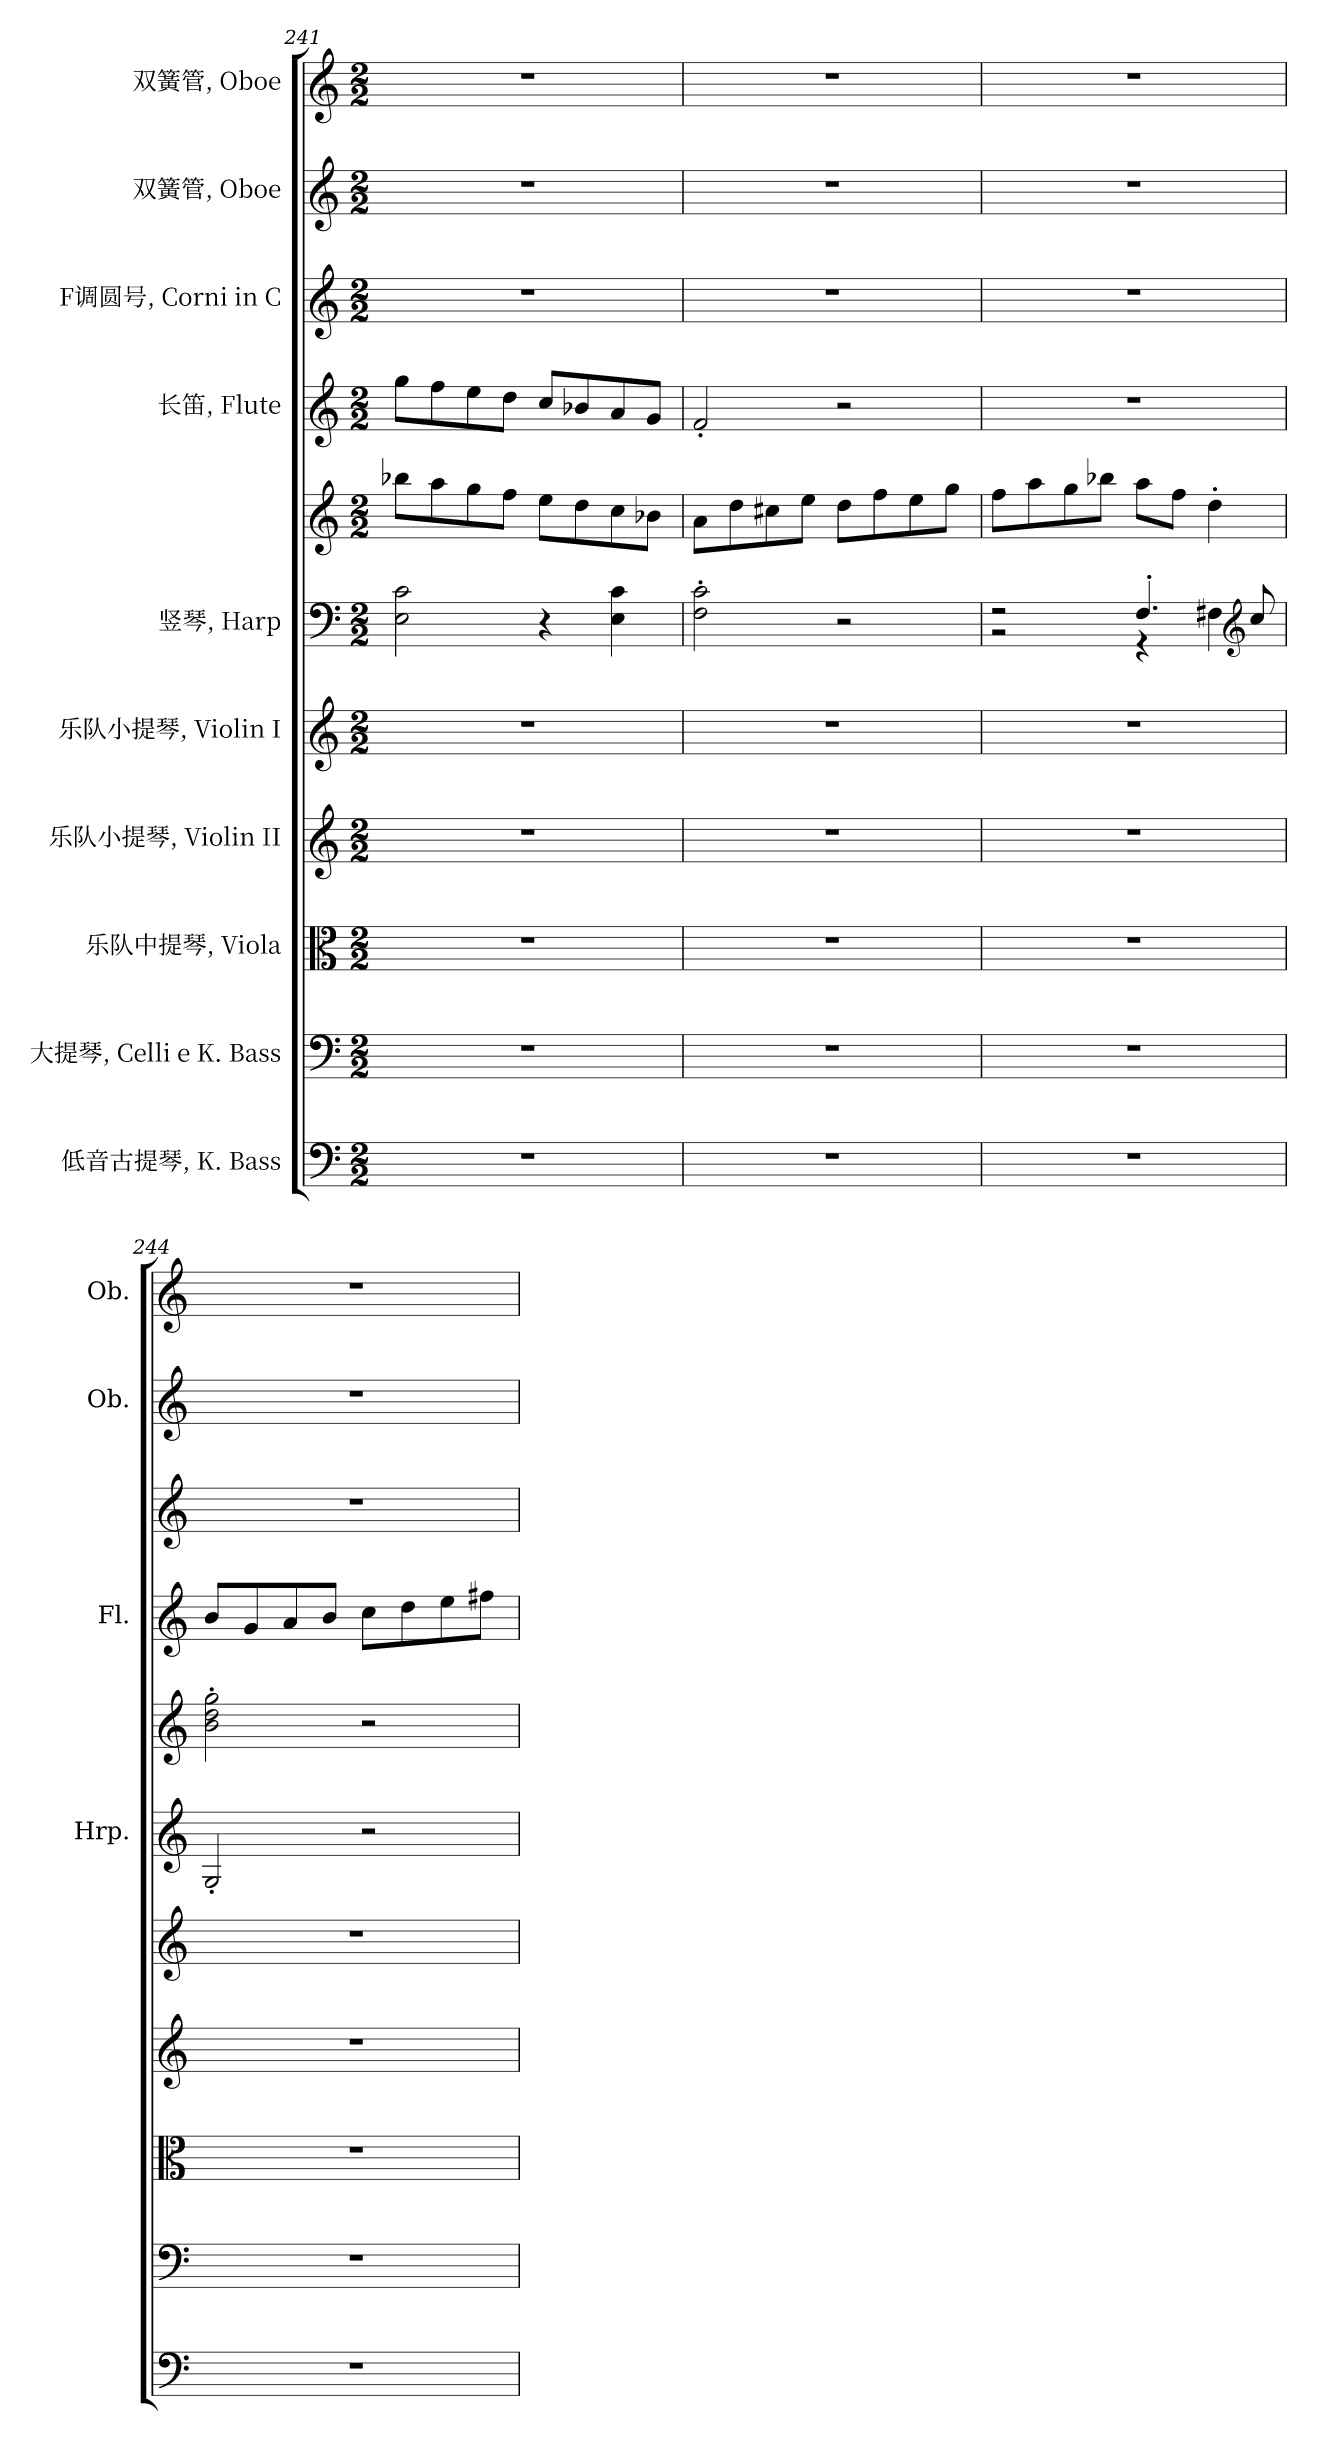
**kern	**kern	**kern	**kern	**kern	**kern	**kern	**kern	**kern	**kern	**kern
*part10	*part9	*part8	*part7	*part6	*part5	*part5	*part4	*part3	*part2	*part1
*staff11	*staff10	*staff9	*staff8	*staff7	*staff6	*staff5	*staff4	*staff3	*staff2	*staff1
*I"低音古提琴, K. Bass	*I"大提琴, Celli e K. Bass	*I"乐队中提琴, Viola	*I"乐队小提琴, Violin II	*I"乐队小提琴, Violin I	*I"竖琴, Harp	*	*I"长笛, Flute	*I"F调圆号, Corni in C	*I"双簧管, Oboe	*I"双簧管, Oboe
*	*	*	*	*	*I'Hrp.	*	*I'Fl.	*	*I'Ob.	*I'Ob.
*clefF4	*clefF4	*clefC3	*clefG2	*clefG2	*clefF4	*clefG2	*clefG2	*clefG2	*clefG2	*clefG2
*	*	*	*	*	*	*	*	*ITrd4c7	*	*
*k[]	*k[]	*k[]	*k[]	*k[]	*k[]	*k[]	*k[]	*k[b-]	*k[]	*k[]
*M2/2	*M2/2	*M2/2	*M2/2	*M2/2	*M2/2	*M2/2	*M2/2	*M2/2	*M2/2	*M2/2
=241	=241	=241	=241	=241	=241	=241	=241	=241	=241	=241
1r	1r	1r	1r	1r	2E\ 2c\	8bb-X\L	8gg\L	1r	1r	1r
.	.	.	.	.	.	8aa\	8ff\	.	.	.
.	.	.	.	.	.	8gg\	8ee\	.	.	.
.	.	.	.	.	.	8ff\J	8dd\J	.	.	.
.	.	.	.	.	4r	8ee\L	8cc/L	.	.	.
.	.	.	.	.	.	8dd\	8b-X/	.	.	.
.	.	.	.	.	4E\ 4c\	8cc\	8a/	.	.	.
.	.	.	.	.	.	8b-X\J	8g/J	.	.	.
=242	=242	=242	=242	=242	=242	=242	=242	=242	=242	=242
1r	1r	1r	1r	1r	2F\' 2c\'	8a\L	2f'/	1r	1r	1r
.	.	.	.	.	.	8dd\	.	.	.	.
.	.	.	.	.	.	8cc#X\	.	.	.	.
.	.	.	.	.	.	8ee\J	.	.	.	.
.	.	.	.	.	2r	8dd\L	2r	.	.	.
.	.	.	.	.	.	8ff\	.	.	.	.
.	.	.	.	.	.	8ee\	.	.	.	.
.	.	.	.	.	.	8gg\J	.	.	.	.
!!LO:PB:g=z
=243	=243	=243	=243	=243	=243	=243	=243	=243	=243	=243
*	*	*	*	*	*^	*	*	*	*	*
1r	1r	1r	1r	1r	2r	2r	8ff\L	1r	1r	1r	1r
.	.	.	.	.	.	.	8aa\	.	.	.	.
.	.	.	.	.	.	.	8gg\	.	.	.	.
.	.	.	.	.	.	.	8bb-X\J	.	.	.	.
.	.	.	.	.	4.F'/	4r	8aa\L	.	.	.	.
.	.	.	.	.	.	.	8ff\J	.	.	.	.
.	.	.	.	.	.	4F#X\	4dd'\	.	.	.	.
*	*	*	*	*	*clefG2	*	*	*	*	*	*
.	.	.	.	.	8cc/	.	.	.	.	.	.
*	*	*	*	*	*v	*v	*	*	*	*	*
=244	=244	=244	=244	=244	=244	=244	=244	=244	=244	=244
1r	1r	1r	1r	1r	2G'/	2b\' 2dd\' 2gg\'	8b/L	1r	1r	1r
.	.	.	.	.	.	.	8g/	.	.	.
.	.	.	.	.	.	.	8a/	.	.	.
.	.	.	.	.	.	.	8b/J	.	.	.
.	.	.	.	.	2r	2r	8cc\L	.	.	.
.	.	.	.	.	.	.	8dd\	.	.	.
.	.	.	.	.	.	.	8ee\	.	.	.
.	.	.	.	.	.	.	8ff#X\J	.	.	.
=	=	=	=	=	=	=	=	=	=	=
*-	*-	*-	*-	*-	*-	*-	*-	*-	*-	*-
